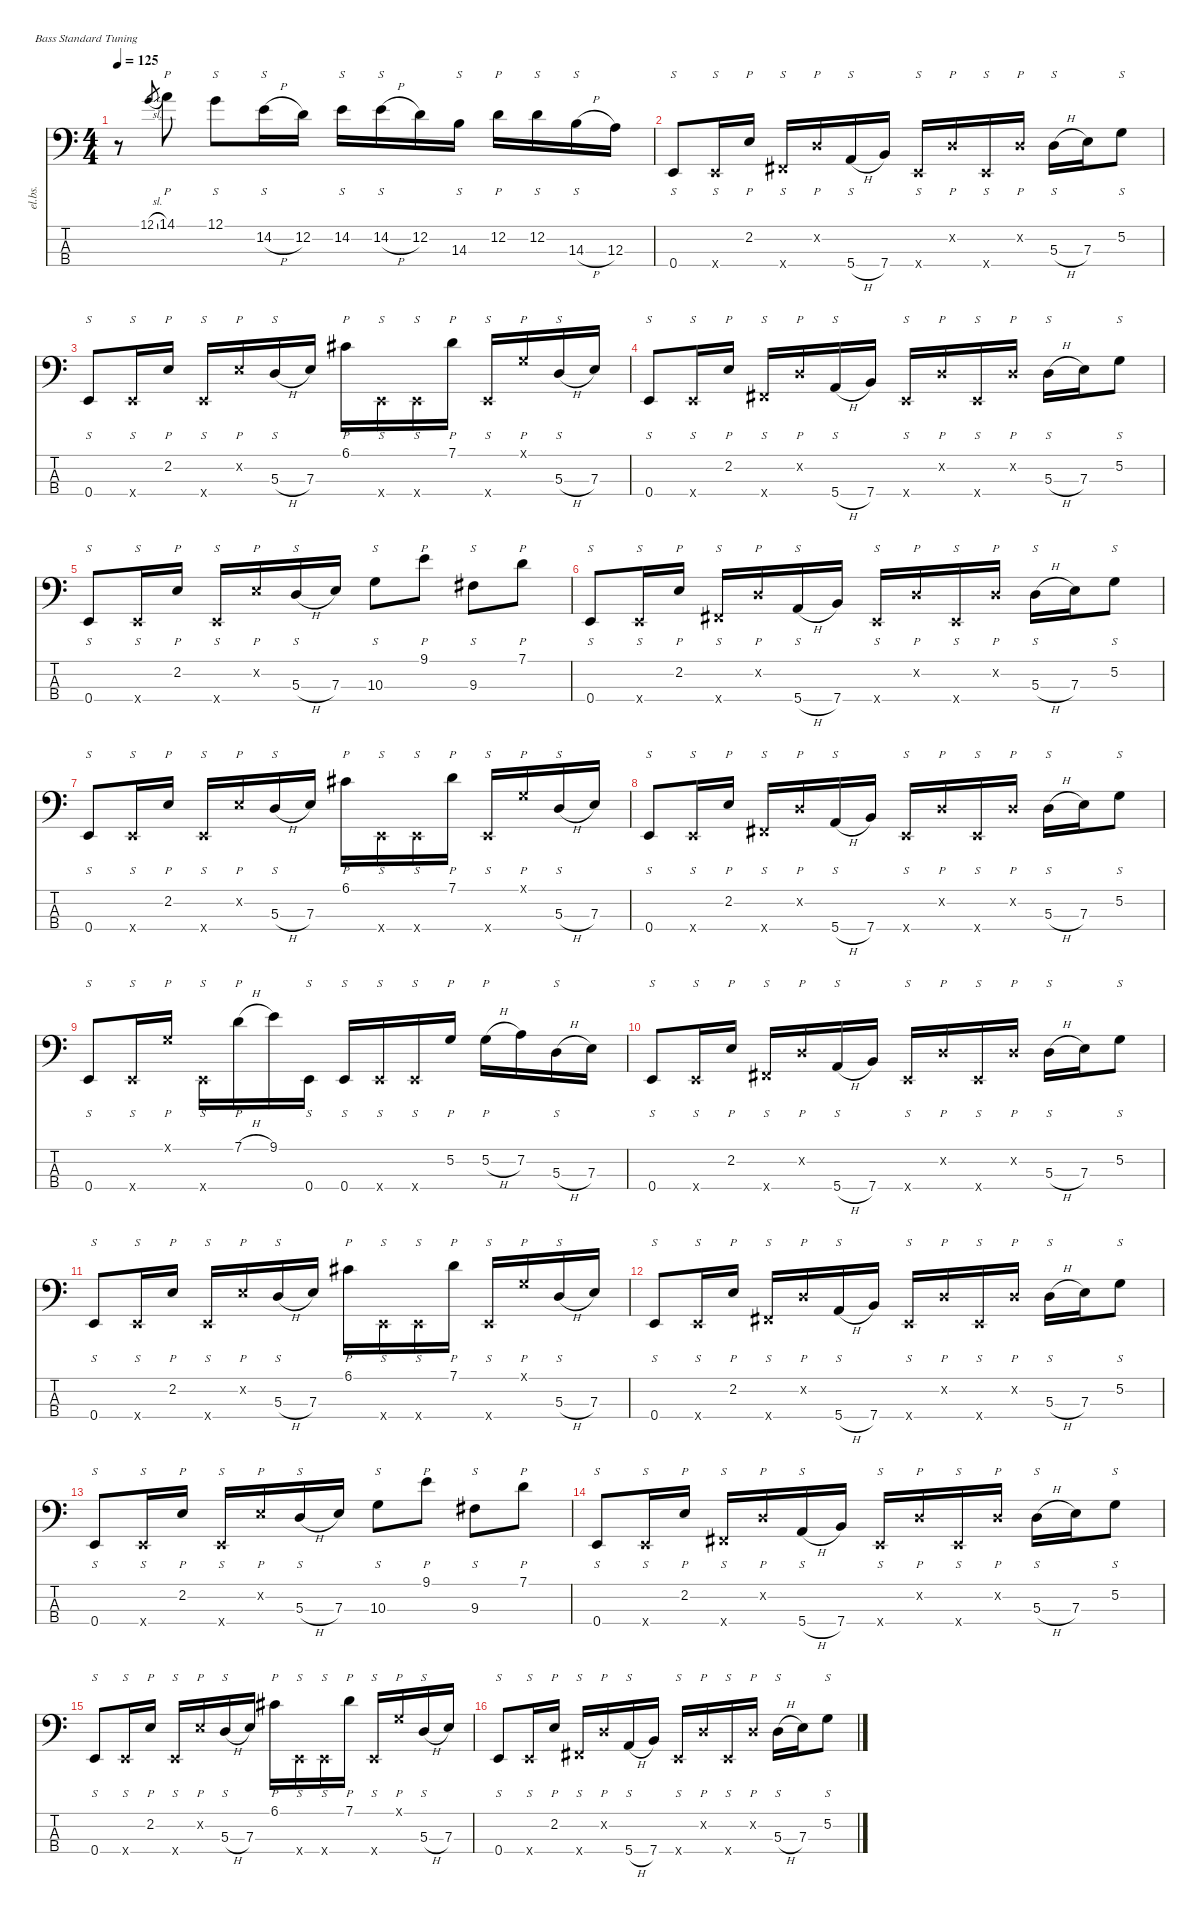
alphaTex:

\defaultSystemsLayout 4
\hideDynamics
\bracketExtendMode nobrackets
\track ("Electric Bass" "el.bs.") {instrument electricbassfinger}
\staff {score tabs}
\tuning (G2 D2 A1 E1)
\ts (4 4)
\tempo 125
\clef f4
\ks c
r.8{dy mf instrument electricbassfinger beam Down} 12.1{sl}.8{gr beam Up} 14.1.8{p beam Down} 12.1.8{s beam Down} 14.2{h}.16{s beam Down} 12.2.16{beam Down} 14.2.16{s beam Down} 14.2{h}.16{s beam Down} 12.2.16{beam Down} 14.3.16{s beam Down} 12.2.16{p beam Down} 12.2.16{s beam Down} 14.3{h}.16{s beam Down} 12.3.16{beam Down} |
0.4.8{s beam Up} 0.4{x}.16{s beam Up} 2.2.16{p beam Up} 2.4{x acc #}.16{s beam Up} 0.2{x}.16{p beam Up} 5.4{h}.16{s beam Up} 7.4.16{beam Up} 0.4{x}.16{s beam Up} 0.2{x}.16{p beam Up} 0.4{x}.16{s beam Up} 0.2{x}.16{p beam Up} 5.3{h}.16{s beam Down} 7.3.16{beam Down} 5.2.8{s beam Down} |
0.4.8{s beam Up} 0.4{x}.16{s beam Up} 2.2.16{p beam Up} 0.4{x}.16{s beam Up} 2.2{x}.16{p beam Up} 5.3{h}.16{s beam Up} 7.3.16{beam Up} 6.1{acc #}.16{p beam Down} 0.4{x}.16{s beam Down} 0.4{x}.16{s beam Down} 7.1.16{p beam Down} 0.4{x}.16{s beam Up} 0.1{x}.16{p beam Up} 5.3{h}.16{s beam Up} 7.3.16{beam Up} |
0.4.8{s beam Up} 0.4{x}.16{s beam Up} 2.2.16{p beam Up} 2.4{x acc #}.16{s beam Up} 0.2{x}.16{p beam Up} 5.4{h}.16{s beam Up} 7.4.16{beam Up} 0.4{x}.16{s beam Up} 0.2{x}.16{p beam Up} 0.4{x}.16{s beam Up} 0.2{x}.16{p beam Up} 5.3{h}.16{s beam Down} 7.3.16{beam Down} 5.2.8{s beam Down} |
0.4.8{s beam Up} 0.4{x}.16{s beam Up} 2.2.16{p beam Up} 0.4{x}.16{s beam Up} 2.2{x}.16{p beam Up} 5.3{h}.16{s beam Up} 7.3.16{beam Up} 10.3.8{s beam Down} 9.1.8{p beam Down} 9.3{acc #}.8{s beam Down} 7.1.8{p beam Down} |
0.4.8{s beam Up} 0.4{x}.16{s beam Up} 2.2.16{p beam Up} 2.4{x acc #}.16{s beam Up} 0.2{x}.16{p beam Up} 5.4{h}.16{s beam Up} 7.4.16{beam Up} 0.4{x}.16{s beam Up} 0.2{x}.16{p beam Up} 0.4{x}.16{s beam Up} 0.2{x}.16{p beam Up} 5.3{h}.16{s beam Down} 7.3.16{beam Down} 5.2.8{s beam Down} |
0.4.8{s beam Up} 0.4{x}.16{s beam Up} 2.2.16{p beam Up} 0.4{x}.16{s beam Up} 2.2{x}.16{p beam Up} 5.3{h}.16{s beam Up} 7.3.16{beam Up} 6.1{acc #}.16{p beam Down} 0.4{x}.16{s beam Down} 0.4{x}.16{s beam Down} 7.1.16{p beam Down} 0.4{x}.16{s beam Up} 0.1{x}.16{p beam Up} 5.3{h}.16{s beam Up} 7.3.16{beam Up} |
0.4.8{s beam Up} 0.4{x}.16{s beam Up} 2.2.16{p beam Up} 2.4{x acc #}.16{s beam Up} 0.2{x}.16{p beam Up} 5.4{h}.16{s beam Up} 7.4.16{beam Up} 0.4{x}.16{s beam Up} 0.2{x}.16{p beam Up} 0.4{x}.16{s beam Up} 0.2{x}.16{p beam Up} 5.3{h}.16{s beam Down} 7.3.16{beam Down} 5.2.8{s beam Down} |
0.4.8{s beam Up} 0.4{x}.16{s beam Up} 0.1{x}.16{p beam Up} 0.4{x}.16{s beam Down} 7.1{h}.16{p beam Down} 9.1.16{beam Down} 0.4.16{s beam Down} 0.4.16{s beam Up} 0.4{x}.16{s beam Up} 0.4{x}.16{s beam Up} 5.2.16{p beam Up} 5.2{h}.16{p beam Down} 7.2.16{beam Down} 5.3{h}.16{s beam Down} 7.3.16{beam Down} |
0.4.8{s beam Up} 0.4{x}.16{s beam Up} 2.2.16{p beam Up} 2.4{x acc #}.16{s beam Up} 0.2{x}.16{p beam Up} 5.4{h}.16{s beam Up} 7.4.16{beam Up} 0.4{x}.16{s beam Up} 0.2{x}.16{p beam Up} 0.4{x}.16{s beam Up} 0.2{x}.16{p beam Up} 5.3{h}.16{s beam Down} 7.3.16{beam Down} 5.2.8{s beam Down} |
0.4.8{s beam Up} 0.4{x}.16{s beam Up} 2.2.16{p beam Up} 0.4{x}.16{s beam Up} 2.2{x}.16{p beam Up} 5.3{h}.16{s beam Up} 7.3.16{beam Up} 6.1{acc #}.16{p beam Down} 0.4{x}.16{s beam Down} 0.4{x}.16{s beam Down} 7.1.16{p beam Down} 0.4{x}.16{s beam Up} 0.1{x}.16{p beam Up} 5.3{h}.16{s beam Up} 7.3.16{beam Up} |
0.4.8{s beam Up} 0.4{x}.16{s beam Up} 2.2.16{p beam Up} 2.4{x acc #}.16{s beam Up} 0.2{x}.16{p beam Up} 5.4{h}.16{s beam Up} 7.4.16{beam Up} 0.4{x}.16{s beam Up} 0.2{x}.16{p beam Up} 0.4{x}.16{s beam Up} 0.2{x}.16{p beam Up} 5.3{h}.16{s beam Down} 7.3.16{beam Down} 5.2.8{s beam Down} |
0.4.8{s beam Up} 0.4{x}.16{s beam Up} 2.2.16{p beam Up} 0.4{x}.16{s beam Up} 2.2{x}.16{p beam Up} 5.3{h}.16{s beam Up} 7.3.16{beam Up} 10.3.8{s beam Down} 9.1.8{p beam Down} 9.3{acc #}.8{s beam Down} 7.1.8{p beam Down} |
0.4.8{s beam Up} 0.4{x}.16{s beam Up} 2.2.16{p beam Up} 2.4{x acc #}.16{s beam Up} 0.2{x}.16{p beam Up} 5.4{h}.16{s beam Up} 7.4.16{beam Up} 0.4{x}.16{s beam Up} 0.2{x}.16{p beam Up} 0.4{x}.16{s beam Up} 0.2{x}.16{p beam Up} 5.3{h}.16{s beam Down} 7.3.16{beam Down} 5.2.8{s beam Down} |
0.4.8{s beam Up} 0.4{x}.16{s beam Up} 2.2.16{p beam Up} 0.4{x}.16{s beam Up} 2.2{x}.16{p beam Up} 5.3{h}.16{s beam Up} 7.3.16{beam Up} 6.1{acc #}.16{p beam Down} 0.4{x}.16{s beam Down} 0.4{x}.16{s beam Down} 7.1.16{p beam Down} 0.4{x}.16{s beam Up} 0.1{x}.16{p beam Up} 5.3{h}.16{s beam Up} 7.3.16{beam Up} |
0.4.8{s beam Up} 0.4{x}.16{s beam Up} 2.2.16{p beam Up} 2.4{x acc #}.16{s beam Up} 0.2{x}.16{p beam Up} 5.4{h}.16{s beam Up} 7.4.16{beam Up} 0.4{x}.16{s beam Up} 0.2{x}.16{p beam Up} 0.4{x}.16{s beam Up} 0.2{x}.16{p beam Up} 5.3{h}.16{s beam Down} 7.3.16{beam Down} 5.2.8{s beam Down}
